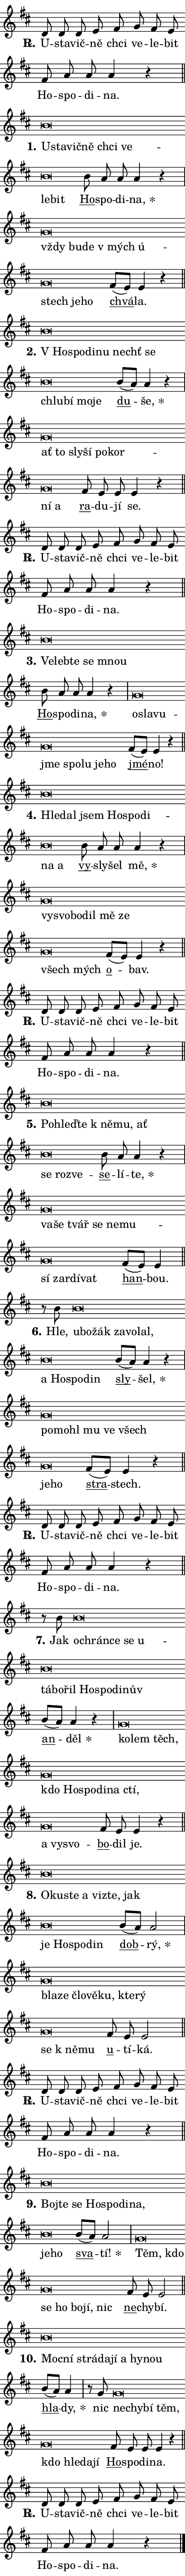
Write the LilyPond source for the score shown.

\version "2.22.1"
\header { tagline = "" }
\paper {
  indent = 0\cm
  top-margin = 0\cm
  right-margin = 0\cm
  bottom-margin = 0\cm
  left-margin = 0\cm
  paper-width = 7\cm
  page-breaking = #ly:one-page-breaking
  system-system-spacing.basic-distance = #11
  score-system-spacing.basic-distance = #11.3
  ragged-last = ##f
}


%% Author: Thomas Morley
%% https://lists.gnu.org/archive/html/lilypond-user/2020-05/msg00002.html
#(define (line-position grob)
"Returns position of @var[grob} in current system:
   @code{'start}, if at first time-step
   @code{'end}, if at last time-step
   @code{'middle} otherwise
"
  (let* ((col (ly:item-get-column grob))
         (ln (ly:grob-object col 'left-neighbor))
         (rn (ly:grob-object col 'right-neighbor))
         (col-to-check-left (if (ly:grob? ln) ln col))
         (col-to-check-right (if (ly:grob? rn) rn col))
         (break-dir-left
           (and
             (ly:grob-property col-to-check-left 'non-musical #f)
             (ly:item-break-dir col-to-check-left)))
         (break-dir-right
           (and
             (ly:grob-property col-to-check-right 'non-musical #f)
             (ly:item-break-dir col-to-check-right))))
        (cond ((eqv? 1 break-dir-left) 'start)
              ((eqv? -1 break-dir-right) 'end)
              (else 'middle))))

#(define (tranparent-at-line-position vctor)
  (lambda (grob)
  "Relying on @code{line-position} select the relevant enry from @var{vctor}.
Used to determine transparency,"
    (case (line-position grob)
      ((end) (not (vector-ref vctor 0)))
      ((middle) (not (vector-ref vctor 1)))
      ((start) (not (vector-ref vctor 2))))))

noteHeadBreakVisibility =
#(define-music-function (break-visibility)(vector?)
"Makes @code{NoteHead}s transparent relying on @var{break-visibility}"
#{
  \override NoteHead.transparent =
    #(tranparent-at-line-position break-visibility)
#})

#(define delete-ledgers-for-transparent-note-heads
  (lambda (grob)
    "Reads whether a @code{NoteHead} is transparent.
If so this @code{NoteHead} is removed from @code{'note-heads} from
@var{grob}, which is supposed to be @code{LedgerLineSpanner}.
As a result ledgers are not printed for this @code{NoteHead}"
    (let* ((nhds-array (ly:grob-object grob 'note-heads))
           (nhds-list
             (if (ly:grob-array? nhds-array)
                 (ly:grob-array->list nhds-array)
                 '()))
           ;; Relies on the transparent-property being done before
           ;; Staff.LedgerLineSpanner.after-line-breaking is executed.
           ;; This is fragile ...
           (to-keep
             (remove
               (lambda (nhd)
                 (ly:grob-property nhd 'transparent #f))
               nhds-list)))
      ;; TODO find a better method to iterate over grob-arrays, similiar
      ;; to filter/remove etc for lists
      ;; For now rebuilt from scratch
      (set! (ly:grob-object grob 'note-heads)  '())
      (for-each
        (lambda (nhd)
          (ly:pointer-group-interface::add-grob grob 'note-heads nhd))
        to-keep))))

hideNotes = {
  \noteHeadBreakVisibility #begin-of-line-visible
}
unHideNotes = {
  \noteHeadBreakVisibility #all-visible
}

% work-around for resetting accidentals
% https://lilypond.org/doc/v2.23/Documentation/notation/displaying-rhythms#unmetered-music
cadenzaMeasure = {
  \cadenzaOff
  \partial 1024 s1024
  \cadenzaOn
}

#(define-markup-command (accent layout props text) (markup?)
  "Underline accented syllable"
  (interpret-markup layout props
    #{\markup \override #'(offset . 4.3) \underline { #text }#}))

responsum = \markup \concat {
  "R" \hspace #-1.05 \path #0.1 #'((moveto 0 0.07) (lineto 0.9 0.8)) \hspace #0.05 "."
}

\layout {
    \context {
        \Staff
        \remove "Time_signature_engraver"
        \override LedgerLineSpanner.after-line-breaking = #delete-ledgers-for-transparent-note-heads
    }
    \context {
        \Voice {
            \override NoteHead.output-attributes = #'((class . "notehead"))
            \override Hairpin.height = #0.55
        }
    }
    \context {
        \Lyrics {
            \override StanzaNumber.output-attributes = #'((class . "stanzanumber"))
            \override LyricSpace.minimum-distance = #0.9
            \override LyricText.font-name = #"TeX Gyre Schola"
            \override LyricText.font-size = 1
            \override StanzaNumber.font-name = #"TeX Gyre Schola Bold"
            \override StanzaNumber.font-size = 1
        }
    }
}

% magnetic-lyrics.ily
%
%   written by
%     Jean Abou Samra <jean@abou-samra.fr>
%     Werner Lemberg <wl@gnu.org>
%
%   adapted by
%     Jiri Hon <jiri.hon@gmail.com>
%
% Version 2022-Apr-15

% https://www.mail-archive.com/lilypond-user@gnu.org/msg149350.html

#(define (Left_hyphen_pointer_engraver context)
   "Collect syllable-hyphen-syllable occurrences in lyrics and store
them in properties.  This engraver only looks to the left.  For
example, if the lyrics input is @code{foo -- bar}, it does the
following.

@itemize @bullet
@item
Set the @code{text} property of the @code{LyricHyphen} grob between
@q{foo} and @q{bar} to @code{foo}.

@item
Set the @code{left-hyphen} property of the @code{LyricText} grob with
text @q{foo} to the @code{LyricHyphen} grob between @q{foo} and
@q{bar}.
@end itemize

Use this auxiliary engraver in combination with the
@code{lyric-@/text::@/apply-@/magnetic-@/offset!} hook."
   (let ((hyphen #f)
         (text #f))
     (make-engraver
      (acknowledgers
       ((lyric-syllable-interface engraver grob source-engraver)
        (set! text grob)))
      (end-acknowledgers
       ((lyric-hyphen-interface engraver grob source-engraver)
        ;(when (not (grob::has-interface grob 'lyric-space-interface))
          (set! hyphen grob)));)
      ((stop-translation-timestep engraver)
       (when (and text hyphen)
         (ly:grob-set-object! text 'left-hyphen hyphen))
       (set! text #f)
       (set! hyphen #f)))))

#(define (lyric-text::apply-magnetic-offset! grob)
   "If the space between two syllables is less than the value in
property @code{LyricText@/.details@/.squash-threshold}, move the right
syllable to the left so that it gets concatenated with the left
syllable.

Use this function as a hook for
@code{LyricText@/.after-@/line-@/breaking} if the
@code{Left_@/hyphen_@/pointer_@/engraver} is active."
   (let ((hyphen (ly:grob-object grob 'left-hyphen #f)))
     (when hyphen
       (let ((left-text (ly:spanner-bound hyphen LEFT)))
         (when (grob::has-interface left-text 'lyric-syllable-interface)
           (let* ((common (ly:grob-common-refpoint grob left-text X))
                  (this-x-ext (ly:grob-extent grob common X))
                  (left-x-ext
                   (begin
                     ;; Trigger magnetism for left-text.
                     (ly:grob-property left-text 'after-line-breaking)
                     (ly:grob-extent left-text common X)))
                  ;; `delta` is the gap width between two syllables.
                  (delta (- (interval-start this-x-ext)
                            (interval-end left-x-ext)))
                  (details (ly:grob-property grob 'details))
                  (threshold (assoc-get 'squash-threshold details 0.2)))
             (when (< delta threshold)
               (let* (;; We have to manipulate the input text so that
                      ;; ligatures crossing syllable boundaries are not
                      ;; disabled.  For languages based on the Latin
                      ;; script this is essentially a beautification.
                      ;; However, for non-Western scripts it can be a
                      ;; necessity.
                      (lt (ly:grob-property left-text 'text))
                      (rt (ly:grob-property grob 'text))
                      (is-space (grob::has-interface hyphen 'lyric-space-interface))
                      (space (if is-space " " ""))
                      (space-markup (grob-interpret-markup grob " "))
                      (space-size (interval-length (ly:stencil-extent space-markup X)))
                      (extra-delta (if is-space space-size 0))
                      ;; Append new syllable.
                      (ltrt-space (if (and (string? lt) (string? rt))
                                (string-append lt space rt)
                                (make-concat-markup (list lt space rt))))
                      ;; Right-align `ltrt` to the right side.
                      (ltrt-space-markup (grob-interpret-markup
                               grob
                               (make-translate-markup
                                (cons (interval-length this-x-ext) 0)
                                (make-right-align-markup ltrt-space)))))
                 (begin
                   ;; Don't print `left-text`.
                   (ly:grob-set-property! left-text 'stencil #f)
                   ;; Set text and stencil (which holds all collected
                   ;; syllables so far) and shift it to the left.
                   (ly:grob-set-property! grob 'text ltrt-space)
                   (ly:grob-set-property! grob 'stencil ltrt-space-markup)
                   (ly:grob-translate-axis! grob (- (- delta extra-delta)) X))))))))))


#(define (lyric-hyphen::displace-bounds-first grob)
   ;; Make very sure this callback isn't triggered too early.
   (let ((left (ly:spanner-bound grob LEFT))
         (right (ly:spanner-bound grob RIGHT)))
     (ly:grob-property left 'after-line-breaking)
     (ly:grob-property right 'after-line-breaking)
     (ly:lyric-hyphen::print grob)))

squashThreshold = #0.4

\layout {
  \context {
    \Lyrics
    \consists #Left_hyphen_pointer_engraver
    \override LyricText.after-line-breaking =
      #lyric-text::apply-magnetic-offset!
    \override LyricHyphen.stencil = #lyric-hyphen::displace-bounds-first
    \override LyricText.details.squash-threshold = \squashThreshold
    \override LyricHyphen.minimum-distance = 0
    \override LyricHyphen.minimum-length = \squashThreshold
  }
}

squash = \override LyricText.details.squash-threshold = 9999
unSquash = \override LyricText.details.squash-threshold = \squashThreshold

left = \override LyricText.self-alignment-X = #LEFT
unLeft = \revert LyricText.self-alignment-X

starOffset = #(lambda (grob) 
                (let ((x_offset (ly:self-alignment-interface::aligned-on-x-parent grob)))
                  (if (= x_offset 0) 0 (+ x_offset 1.2))))

star = #(define-music-function (syllable)(string?)
"Append star separator at the end of a syllable"
#{
  \once \override LyricText.X-offset = #starOffset
  \lyricmode { \markup {
    #syllable
    \override #'((font-name . "TeX Gyre Schola Bold")) \hspace #0.2 \lower #0.65 \larger "*"
  } }
#})

starAccent = #(define-music-function (syllable)(string?)
"Append star separator at the end of a syllable and make accent"
#{
  \once \override LyricText.X-offset = #starOffset
  \lyricmode { \markup {
    \accent #syllable
    \override #'((font-name . "TeX Gyre Schola Bold")) \hspace #0.2 \lower #0.65 \larger "*"
  } }
#})

breath = #(define-music-function (syllable)(string?)
"Append breathing indicator at the end of a syllable"
#{
  \lyricmode { \markup { #syllable "+" } }
#})

optionalBreath = #(define-music-function (syllable)(string?)
"Append optional breathing indicator at the end of a syllable"
#{
  \lyricmode { \markup { #syllable "(+)" } }
#})


\score {
    <<
        \new Voice = "melody" { \cadenzaOn \key d \major \relative { d'8 d d e fis \bar "" g fis e \bar "" fis a a a4 r \cadenzaMeasure \bar "||" \break } }
        \new Lyrics \lyricsto "melody" { \lyricmode { \set stanza = \responsum
U -- sta -- vič -- ně chci ve -- le -- bit Ho -- spo -- di -- na. } }
    >>
    \layout {}
}

\score {
    <<
        \new Voice = "melody" { \cadenzaOn \key d \major \relative { b'\breve*1/16 \hideNotes \breve*1/16 \bar "" \breve*1/16 \bar "" \breve*1/16 \bar "" \breve*1/16 \bar "" \breve*1/16 \bar "" \breve*1/16 \breve*1/16 \bar "" \unHideNotes \bar "" b8 a a a4 r \cadenzaMeasure \bar "|" g\breve*1/16 \hideNotes \breve*1/16 \bar "" \breve*1/16 \bar "" \breve*1/16 \bar "" \breve*1/16 \bar "" \breve*1/16 \bar "" \breve*1/16 \breve*1/16 \bar "" \unHideNotes \bar "" fis8[( e)] e4 r \cadenzaMeasure \bar "||" \break } }
        \new Lyrics \lyricsto "melody" { \lyricmode { \set stanza = "1."
\left U -- \squash sta -- vič -- ně chci ve -- le -- bit \unLeft \unSquash \markup \accent Ho -- spo -- di -- \star na, \left vždy \squash bu -- de "v mých" ú -- stech je -- ho \unLeft \unSquash \markup \accent chvá -- la. } }
    >>
    \layout {}
}

\score {
    <<
        \new Voice = "melody" { \cadenzaOn \key d \major \relative { b'\breve*1/16 \hideNotes \breve*1/16 \bar "" \breve*1/16 \bar "" \breve*1/16 \bar "" \breve*1/16 \bar "" \breve*1/16 \bar "" \breve*1/16 \bar "" \breve*1/16 \bar "" \breve*1/16 \breve*1/16 \bar "" \unHideNotes \bar "" b8[( a)] a4 r \cadenzaMeasure \bar "|" g\breve*1/16 \hideNotes \breve*1/16 \bar "" \breve*1/16 \bar "" \breve*1/16 \bar "" \breve*1/16 \bar "" \breve*1/16 \bar "" \breve*1/16 \breve*1/16 \bar "" \unHideNotes \bar "" fis8 e e e4 r \cadenzaMeasure \bar "||" \break } }
        \new Lyrics \lyricsto "melody" { \lyricmode { \set stanza = "2."
\left "V Ho" -- \squash spo -- di -- nu nechť se chlu -- bí mo -- je \unLeft \unSquash \markup \accent du -- \star še, \left ať \squash to sly -- ší po -- kor -- ní a \unLeft \unSquash \markup \accent ra -- du -- jí se. } }
    >>
    \layout {}
}

\score {
    <<
        \new Voice = "melody" { \cadenzaOn \key d \major \relative { d'8 d d e fis \bar "" g fis e \bar "" fis a a a4 r \cadenzaMeasure \bar "||" \break } }
        \new Lyrics \lyricsto "melody" { \lyricmode { \set stanza = \responsum
U -- sta -- vič -- ně chci ve -- le -- bit Ho -- spo -- di -- na. } }
    >>
    \layout {}
}

\score {
    <<
        \new Voice = "melody" { \cadenzaOn \key d \major \relative { b'\breve*1/16 \hideNotes \breve*1/16 \bar "" \breve*1/16 \bar "" \breve*1/16 \breve*1/16 \bar "" \unHideNotes \bar "" b8 a a a4 r \cadenzaMeasure \bar "|" g\breve*1/16 \hideNotes \breve*1/16 \bar "" \breve*1/16 \bar "" \breve*1/16 \bar "" \breve*1/16 \bar "" \breve*1/16 \bar "" \breve*1/16 \breve*1/16 \bar "" \unHideNotes \bar "" fis8[( e)] e4 r \cadenzaMeasure \bar "||" \break } }
        \new Lyrics \lyricsto "melody" { \lyricmode { \set stanza = "3."
\left Ve -- \squash leb -- te se mnou \unLeft \unSquash \markup \accent Ho -- spo -- di -- \star na, \left o -- \squash sla -- vu -- jme spo -- lu je -- ho \unLeft \unSquash \markup \accent jmé -- no! } }
    >>
    \layout {}
}

\score {
    <<
        \new Voice = "melody" { \cadenzaOn \key d \major \relative { b'\breve*1/16 \hideNotes \breve*1/16 \bar "" \breve*1/16 \bar "" \breve*1/16 \bar "" \breve*1/16 \bar "" \breve*1/16 \bar "" \breve*1/16 \breve*1/16 \bar "" \unHideNotes \bar "" b8 a a a4 r \cadenzaMeasure \bar "|" g\breve*1/16 \hideNotes \breve*1/16 \bar "" \breve*1/16 \bar "" \breve*1/16 \bar "" \breve*1/16 \bar "" \breve*1/16 \bar "" \breve*1/16 \breve*1/16 \bar "" \unHideNotes \bar "" fis8[( e)] e4 r \cadenzaMeasure \bar "||" \break } }
        \new Lyrics \lyricsto "melody" { \lyricmode { \set stanza = "4."
\left Hle -- \squash dal jsem Ho -- spo -- di -- na a \unLeft \unSquash \markup \accent vy -- sly -- šel \star mě, \left vy -- \squash svo -- bo -- dil mě ze všech mých \unLeft \unSquash \markup \accent o -- bav. } }
    >>
    \layout {}
}

\score {
    <<
        \new Voice = "melody" { \cadenzaOn \key d \major \relative { d'8 d d e fis \bar "" g fis e \bar "" fis a a a4 r \cadenzaMeasure \bar "||" \break } }
        \new Lyrics \lyricsto "melody" { \lyricmode { \set stanza = \responsum
U -- sta -- vič -- ně chci ve -- le -- bit Ho -- spo -- di -- na. } }
    >>
    \layout {}
}

\score {
    <<
        \new Voice = "melody" { \cadenzaOn \key d \major \relative { b'\breve*1/16 \hideNotes \breve*1/16 \bar "" \breve*1/16 \bar "" \breve*1/16 \bar "" \breve*1/16 \bar "" \breve*1/16 \bar "" \breve*1/16 \bar "" \breve*1/16 \breve*1/16 \bar "" \unHideNotes \bar "" b8 a a4 r \cadenzaMeasure \bar "|" g\breve*1/16 \hideNotes \breve*1/16 \bar "" \breve*1/16 \bar "" \breve*1/16 \bar "" \breve*1/16 \bar "" \breve*1/16 \bar "" \breve*1/16 \bar "" \breve*1/16 \bar "" \breve*1/16 \breve*1/16 \bar "" \unHideNotes \bar "" fis8[( e)] e4 \cadenzaMeasure \bar "||" \break } }
        \new Lyrics \lyricsto "melody" { \lyricmode { \set stanza = "5."
\left Po -- \squash hleď -- te "k ně" -- mu, ať se roz -- ve -- \unLeft \unSquash \markup \accent se -- lí -- \star te, \left va -- \squash še tvář se ne -- mu -- sí za -- rdí -- vat \unLeft \unSquash \markup \accent han -- bou. } }
    >>
    \layout {}
}

\score {
    <<
        \new Voice = "melody" { \cadenzaOn \key d \major \relative { r8 b'8 b\breve*1/16 \hideNotes \breve*1/16 \bar "" \breve*1/16 \bar "" \breve*1/16 \bar "" \breve*1/16 \bar "" \breve*1/16 \bar "" \breve*1/16 \bar "" \breve*1/16 \bar "" \breve*1/16 \breve*1/16 \bar "" \unHideNotes \bar "" b8[( a)] a4 r \cadenzaMeasure \bar "|" g\breve*1/16 \hideNotes \breve*1/16 \bar "" \breve*1/16 \bar "" \breve*1/16 \bar "" \breve*1/16 \bar "" \breve*1/16 \bar "" \breve*1/16 \breve*1/16 \bar "" \unHideNotes \bar "" fis8[( e)] e4 r \cadenzaMeasure \bar "||" \break } }
        \new Lyrics \lyricsto "melody" { \lyricmode { \set stanza = "6."
Hle, \left u -- \squash bo -- žák za -- vo -- lal, a Ho -- spo -- din \unLeft \unSquash \markup \accent sly -- \star šel, \left po -- \squash mo -- hl mu ve všech je -- ho \unLeft \unSquash \markup \accent stra -- stech. } }
    >>
    \layout {}
}

\score {
    <<
        \new Voice = "melody" { \cadenzaOn \key d \major \relative { d'8 d d e fis \bar "" g fis e \bar "" fis a a a4 r \cadenzaMeasure \bar "||" \break } }
        \new Lyrics \lyricsto "melody" { \lyricmode { \set stanza = \responsum
U -- sta -- vič -- ně chci ve -- le -- bit Ho -- spo -- di -- na. } }
    >>
    \layout {}
}

\score {
    <<
        \new Voice = "melody" { \cadenzaOn \key d \major \relative { r8 b'8 b\breve*1/16 \hideNotes \breve*1/16 \bar "" \breve*1/16 \bar "" \breve*1/16 \bar "" \breve*1/16 \bar "" \breve*1/16 \bar "" \breve*1/16 \bar "" \breve*1/16 \bar "" \breve*1/16 \bar "" \breve*1/16 \bar "" \breve*1/16 \breve*1/16 \bar "" \unHideNotes \bar "" b8[( a)] a4 r \cadenzaMeasure \bar "|" g\breve*1/16 \hideNotes \breve*1/16 \bar "" \breve*1/16 \bar "" \breve*1/16 \bar "" \breve*1/16 \bar "" \breve*1/16 \bar "" \breve*1/16 \bar "" \breve*1/16 \bar "" \breve*1/16 \bar "" \breve*1/16 \bar "" \breve*1/16 \breve*1/16 \bar "" \unHideNotes \bar "" fis8 e e4 r \cadenzaMeasure \bar "||" \break } }
        \new Lyrics \lyricsto "melody" { \lyricmode { \set stanza = "7."
Jak \left o -- \squash chrán -- ce se u -- tá -- bo -- řil Ho -- spo -- di -- nův \unLeft \unSquash \markup \accent an -- \star děl \left ko -- \squash lem těch, kdo Ho -- spo -- di -- na ctí, a vy -- svo -- \unLeft \unSquash \markup \accent bo -- dil je. } }
    >>
    \layout {}
}

\score {
    <<
        \new Voice = "melody" { \cadenzaOn \key d \major \relative { b'\breve*1/16 \hideNotes \breve*1/16 \bar "" \breve*1/16 \bar "" \breve*1/16 \bar "" \breve*1/16 \bar "" \breve*1/16 \bar "" \breve*1/16 \bar "" \breve*1/16 \bar "" \breve*1/16 \bar "" \breve*1/16 \breve*1/16 \bar "" \unHideNotes \bar "" b8[( a)] a2 \cadenzaMeasure \bar "|" g\breve*1/16 \hideNotes \breve*1/16 \bar "" \breve*1/16 \bar "" \breve*1/16 \bar "" \breve*1/16 \bar "" \breve*1/16 \bar "" \breve*1/16 \bar "" \breve*1/16 \bar "" \breve*1/16 \breve*1/16 \bar "" \unHideNotes \bar "" fis8 e e2 \cadenzaMeasure \bar "||" \break } }
        \new Lyrics \lyricsto "melody" { \lyricmode { \set stanza = "8."
\left O -- \squash ku -- ste a vi -- zte, jak je Ho -- spo -- din \unLeft \unSquash \markup \accent dob -- \star rý, \left bla -- \squash ze člo -- vě -- ku, kte -- rý se "k ně" -- mu \unLeft \unSquash \markup \accent u -- tí -- ká. } }
    >>
    \layout {}
}

\score {
    <<
        \new Voice = "melody" { \cadenzaOn \key d \major \relative { d'8 d d e fis \bar "" g fis e \bar "" fis a a a4 r \cadenzaMeasure \bar "||" \break } }
        \new Lyrics \lyricsto "melody" { \lyricmode { \set stanza = \responsum
U -- sta -- vič -- ně chci ve -- le -- bit Ho -- spo -- di -- na. } }
    >>
    \layout {}
}

\score {
    <<
        \new Voice = "melody" { \cadenzaOn \key d \major \relative { b'\breve*1/16 \hideNotes \breve*1/16 \bar "" \breve*1/16 \bar "" \breve*1/16 \bar "" \breve*1/16 \bar "" \breve*1/16 \bar "" \breve*1/16 \bar "" \breve*1/16 \breve*1/16 \bar "" \unHideNotes \bar "" b8[( a)] a2 \cadenzaMeasure \bar "|" g\breve*1/16 \hideNotes \breve*1/16 \bar "" \breve*1/16 \bar "" \breve*1/16 \bar "" \breve*1/16 \bar "" \breve*1/16 \breve*1/16 \bar "" \unHideNotes \bar "" fis8 e e2 \cadenzaMeasure \bar "||" \break } }
        \new Lyrics \lyricsto "melody" { \lyricmode { \set stanza = "9."
\left Boj -- \squash te se Ho -- spo -- di -- na, je -- ho \unLeft \unSquash \markup \accent sva -- \star tí! \left Těm, \squash kdo se ho bo -- jí, nic \unLeft \unSquash \markup \accent ne -- chy -- bí. } }
    >>
    \layout {}
}

\score {
    <<
        \new Voice = "melody" { \cadenzaOn \key d \major \relative { b'\breve*1/16 \hideNotes \breve*1/16 \bar "" \breve*1/16 \bar "" \breve*1/16 \bar "" \breve*1/16 \bar "" \breve*1/16 \bar "" \breve*1/16 \breve*1/16 \bar "" \unHideNotes \bar "" b8[( a)] a4 \cadenzaMeasure \bar "|" r8 g8 g\breve*1/16 \hideNotes \breve*1/16 \bar "" \breve*1/16 \bar "" \breve*1/16 \bar "" \breve*1/16 \bar "" \breve*1/16 \bar "" \breve*1/16 \breve*1/16 \bar "" \unHideNotes \bar "" fis8 e e e4 r \cadenzaMeasure \bar "||" \break } }
        \new Lyrics \lyricsto "melody" { \lyricmode { \set stanza = "10."
\left Moc -- \squash ní strá -- da -- jí a hy -- nou \unLeft \unSquash \markup \accent hla -- \star dy, nic \left ne -- \squash chy -- bí těm, kdo hle -- da -- jí \unLeft \unSquash \markup \accent Ho -- spo -- di -- na. } }
    >>
    \layout {}
}

\score {
    <<
        \new Voice = "melody" { \cadenzaOn \key d \major \relative { d'8 d d e fis \bar "" g fis e \bar "" fis a a a4 r \cadenzaMeasure \bar "||" \break } \bar "|." }
        \new Lyrics \lyricsto "melody" { \lyricmode { \set stanza = \responsum
U -- sta -- vič -- ně chci ve -- le -- bit Ho -- spo -- di -- na. } }
    >>
    \layout {}
}
